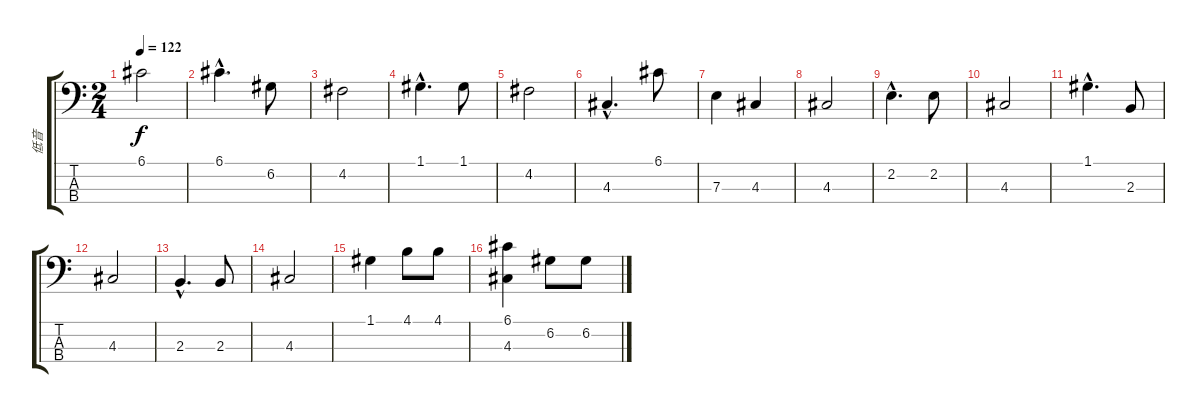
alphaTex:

\track ("低音" "低音") {instrument electricbassfinger}
\staff {score tabs}
\tuning (G2 D2 A1 E1) {hide}
\ts (2 4)
\tempo 122
\clef f4
\ks c
6.1.2{dy f} |
6.1{hac}.4{d} 6.2.8 |
4.2.2 |
1.1{hac}.4{d} 1.1.8 |
4.2.2 |
4.3{hac}.4{d} 6.1.8 |
7.3.4 4.3.4 |
4.3.2 |
2.2{hac}.4{d} 2.2.8 |
4.3.2 |
1.1{hac}.4{d} 2.3.8 |
4.3.2 |
2.3{hac}.4{d} 2.3.8 |
4.3.2 |
1.1.4 4.1.8 4.1.8 |
(6.1 4.3).4 6.2.8 6.2.8
